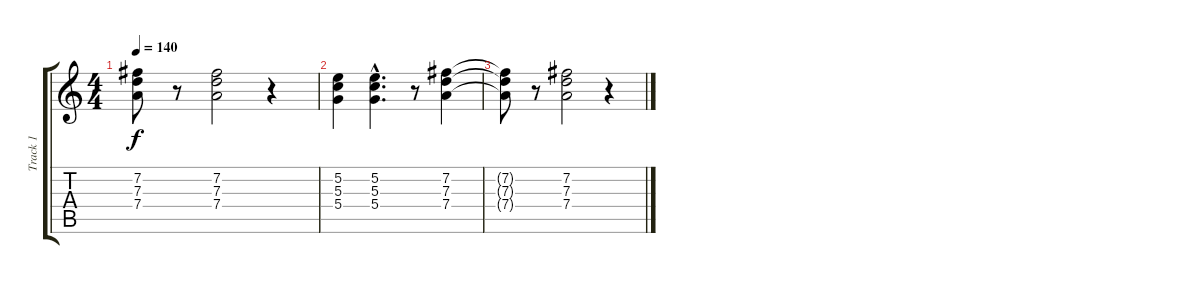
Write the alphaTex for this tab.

\track ("Track 1" "Track 1") {instrument acousticguitarsteel}
\staff {score tabs}
\tuning (E4 B3 G3 D3 A2 E2) {hide}
\ts (4 4)
\tempo 140
\clef g2
\ks c
(7.2{t} 7.3{t} 7.4{t}).8{dy f} r.8 (7.2 7.3 7.4).2 r.4 |
(5.2 5.3 5.4).4 (5.2{hac} 5.3{hac} 5.4{hac}).4{d} r.8 (7.2 7.3 7.4).4 |
(7.2{t} 7.3{t} 7.4{t}).8 r.8 (7.2 7.3 7.4).2 r.4
